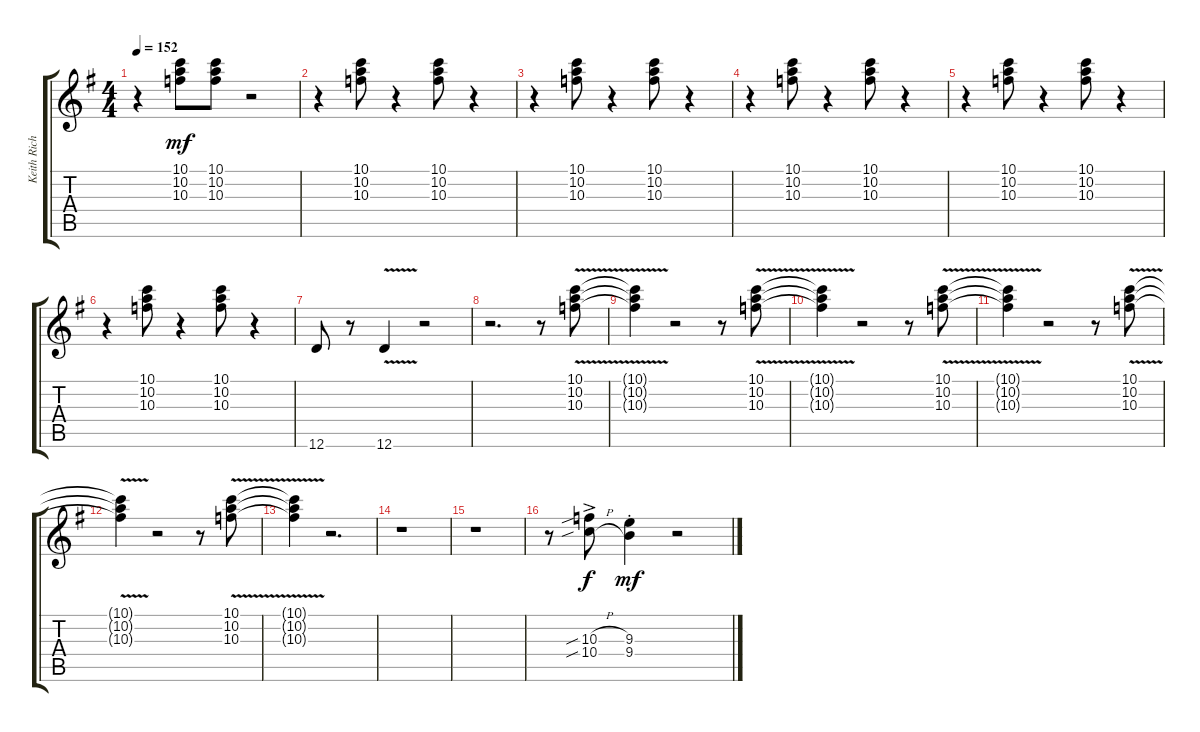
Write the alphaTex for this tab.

\track ("Keith Richards" "Keith Rich") {instrument overdrivenguitar}
\staff {score tabs}
\tuning (D4 B3 G3 D3 G2 D2) {hide}
\ts (4 4)
\tempo 152
\clef g2
\ks g
r.4{dy mf} (10.1 10.2 10.3).8 (10.1 10.2 10.3).8 r.2 |
r.4 (10.1 10.2 10.3).8 r.4 (10.1 10.2 10.3).8 r.4 |
r.4 (10.1 10.2 10.3).8 r.4 (10.1 10.2 10.3).8 r.4 |
r.4 (10.1 10.2 10.3).8 r.4 (10.1 10.2 10.3).8 r.4 |
r.4 (10.1 10.2 10.3).8 r.4 (10.1 10.2 10.3).8 r.4 |
r.4 (10.1 10.2 10.3).8 r.4 (10.1 10.2 10.3).8 r.4 |
12.6.8 r.8 12.6{v}.4 r.2 |
r.2{d} r.8 (10.1{v} 10.2{v} 10.3{v}).8 |
(10.1{v t} 10.2{v t} 10.3{v t}).4 r.2 r.8 (10.1{v} 10.2{v} 10.3{v}).8 |
(10.1{v t} 10.2{v t} 10.3{v t}).4 r.2 r.8 (10.1{v} 10.2{v} 10.3{v}).8 |
(10.1{v t} 10.2{v t} 10.3{v t}).4 r.2 r.8 (10.1{v} 10.2{v} 10.3{v}).8 |
(10.1{v t} 10.2{v t} 10.3{v t}).4 r.2 r.8 (10.1{v} 10.2{v} 10.3{v}).8 |
(10.1{v t} 10.2{v t} 10.3{v t}).4 r.2{d} |
r.1 |
r.1 |
r.8 (10.3{sib h ac} 10.4{sib h ac}).8{dy f} (9.3{st} 9.4{st}).4{dy mf} r.2
